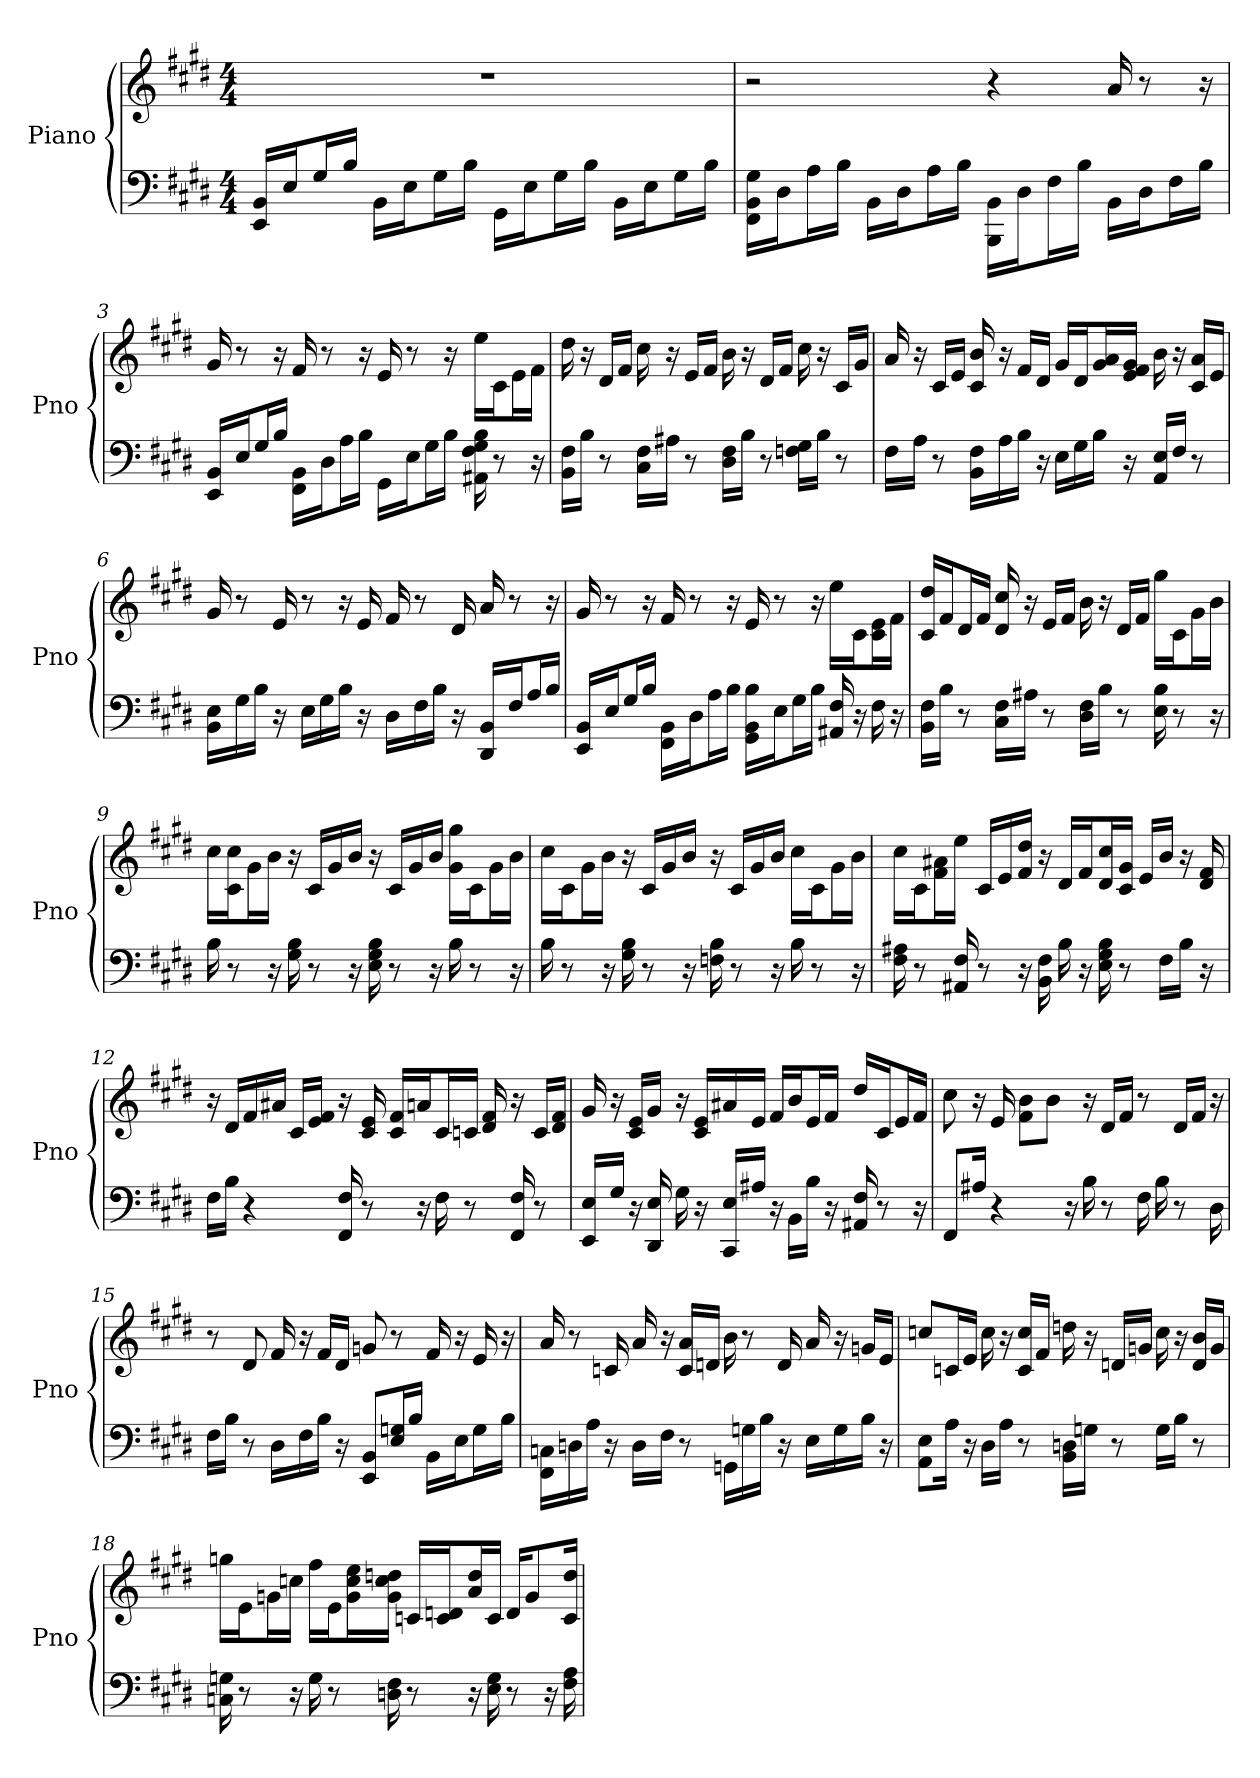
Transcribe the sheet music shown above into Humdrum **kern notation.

**kern	**kern
*part1	*part1
*staff2	*staff1
*I"Piano	*
*I'Pno	*
*clefF4	*clefG2
*k[f#c#g#d#]	*k[f#c#g#d#]
*E:	*E:
*M4/4	*M4/4
*MM70	*MM70
=1	=1
16EE/ 16BB/LL	1r
16E/J	.
16G#/L	.
16B/JJ	.
16BB\LL	.
16E\J	.
16G#\L	.
16B\JJ	.
16GG#\LL	.
16E\J	.
16G#\L	.
16B\JJ	.
16BB\LL	.
16E\J	.
16G#\L	.
16B\JJ	.
=2	=2
16BB\ 16FF#\ 16G#\LL	2r
16D#\J	.
16A\L	.
16B\JJ	.
16BB\LL	.
16D#\J	.
16A\L	.
16B\JJ	.
16BB\ 16BBB\LL	4r
16D#\J	.
16F#\L	.
16B\JJ	.
16BB\LL	16a
16D#\J	8r
16F#\L	.
16B\JJ	16r
=3	=3
16EE/ 16BB/LL	16g#
16E/J	8r
16G#/L	.
16B/JJ	16r
16BB\ 16FF#\LL	16f#
16D#\J	8r
16A\L	.
16B\JJ	16r
16GG#\LL	16e
16E\J	8r
16G#\L	.
16B\JJ	16r
16B 16G# 16AA# 16F#	16ee\LL
8r	16c#\J
.	16e\L
16r	16f#\JJ
=4	=4
16F#\ 16BB\LL	16dd#
16B\JJ	16r
8r	16d#/LL
.	16f#/JJ
16F#\ 16C#\LL	16cc#
16A#\JJ	16r
8r	16e/LL
.	16f#/JJ
16D#\ 16F#\LL	16b
16B\JJ	16r
8r	16d#/LL
.	16f#/JJ
16G#\ 16F\LL	16cc#
16B\JJ	16r
8r	16c#/LL
.	16g#/JJ
=5	=5
16F#\LL	16a
16A\JJ	16r
8r	16c#/LL
.	16e/JJ
16BB\ 16F#\LL	16b 16c#
16A\	16r
16B\JJ	16f#/LL
16r	16d#/JJ
16E\LL	16g#/LL
16G#\	16d#/J
16B\JJ	16a/ 16g#/L
16r	16f#/ 16e/ 16g#/JJ
16AA/ 16E/LL	16b
16F#/JJ	16r
8r	16a/ 16c#/LL
.	16e/JJ
=6	=6
16E\ 16BB\LL	16g#
16G#\	8r
16B\JJ	.
16r	16e
16E\LL	8r
16G#\	.
16B\JJ	16r
16r	16e
16D#\LL	16f#
16F#\	8r
16B\JJ	.
16r	16d#
16DD#/ 16BB/LL	16a
16F#/J	8r
16A/L	.
16B/JJ	16r
=7	=7
16EE/ 16BB/LL	16g#
16E/J	8r
16G#/L	.
16B/JJ	16r
16FF#\ 16BB\LL	16f#
16D#\J	8r
16A\L	.
16B\JJ	16r
16B\ 16GG#\ 16BB\LL	16e
16E\J	8r
16G#\L	.
16B\JJ	16r
16AA# 16F#	16ee\LL
16r	16c#\J
16F#	16e\ 16c#\L
16r	16f#\JJ
=8	=8
16BB\ 16F#\LL	16dd#/ 16c#/LL
16B\JJ	16f#/J
8r	16d#/L
.	16f#/JJ
16F#\ 16C#\LL	16cc# 16d#
16A#\JJ	16r
8r	16e/LL
.	16f#/JJ
16F#\ 16D#\LL	16b
16B\JJ	16r
8r	16d#/LL
.	16f#/JJ
16E 16B	16gg#\LL
8r	16c#\J
.	16g#\L
16r	16b\JJ
=9	=9
16B	16cc#\LL
8r	16cc#\ 16c#\J
.	16g#\L
16r	16b\JJ
16G# 16B	16r
8r	16c#/LL
.	16g#/
16r	16b/JJ
16E 16G# 16B	16r
8r	16c#/LL
.	16g#/
16r	16b/JJ
16B	16gg#\ 16g#\LL
8r	16c#\J
.	16g#\L
16r	16b\JJ
=10	=10
16B	16cc#\LL
8r	16c#\J
.	16g#\L
16r	16b\JJ
16G# 16B	16r
8r	16c#/LL
.	16g#/
16r	16b/JJ
16F 16B	16r
8r	16c#/LL
.	16g#/
16r	16b/JJ
16B	16cc#\LL
8r	16c#\J
.	16g#\L
16r	16b\JJ
=11	=11
16F# 16A#	16cc#\LL
8r	16c#\J
.	16f#\ 16a#\L
16AA# 16F#	16ee\JJ
8r	16c#/LL
.	16e/
16r	16dd#/ 16f#/JJ
16F# 16BB	16r
16B	16d#/LL
16r	16f#/J
16B 16E 16G#	16cc#/ 16d#/L
8r	16g#/ 16c#/JJ
.	16e/LL
16F#\LL	16b/JJ
16B\JJ	16r
16r	16d# 16f#
=12	=12
16F#\LL	16r
16B\JJ	16d#/LL
4r	16f#/
.	16a#/JJ
.	16c#/LL
.	16e/ 16f#/JJ
16FF# 16F#	16r
8r	16c# 16e
.	16c#/ 16f#/LL
16r	16a/J
16F#	16c#/L
8r	16c/JJ
.	16d# 16f#
16FF# 16F#	16r
8r	16c/LL
.	16d#/ 16f#/JJ
=13	=13
16EE/ 16E/LL	16g#
16G#/JJ	16r
16r	16c#/ 16e/LL
16E 16DD#	16g#/JJ
16G#	16r
16r	16c#/ 16e/LL
16CC#/ 16E/LL	16a#/
16A#/JJ	16e/JJ
16r	16f#/LL
16BB\LL	16b/J
16B\JJ	16e/L
16r	16f#/JJ
16F# 16AA#	16dd#/LL
8r	16c#/J
.	16e/L
16r	16f#/JJ
=14	=14
8FF#/L	8cc#
16A#/Jk	16r
4r	16e
.	8b\ 8f#\L
.	8b\J
16r	.
16B	16r
8r	16d#/LL
.	16f#/JJ
16F#	8r
16B	.
8r	16d#/LL
.	16f#/JJ
16D#	16r
=15	=15
16F#\LL	8r
16B\JJ	.
8r	8d#
16D#\LL	16f#
16F#\	16r
16B\JJ	16f#/LL
16r	16d#/JJ
8EE/ 8BB/L	8g
16E/ 16G/L	8r
16B/JJ	.
16BB\LL	16f#
16E\J	16r
16G\L	16e
16B\JJ	16r
=16	=16
16C\ 16FF#\LL	16a
16D\	8r
16A\JJ	.
16r	16c
16D\LL	16a
16F#\JJ	16r
8r	16c/ 16a/LL
.	16d/JJ
16GG\LL	16b
16G\	8r
16B\JJ	.
16r	16d
16E\LL	16a
16G\	16r
16B\JJ	16g/LL
16r	16e/JJ
=17	=17
8E\ 8AA\L	8cc/L
16A\Jk	16c/L
16r	16e/JJ
16D#\LL	16cc
16A\JJ	16r
8r	16cc/ 16c/LL
.	16f#/JJ
16D\ 16BB\LL	16dd
16G\JJ	16r
8r	16d/LL
.	16g/JJ
16G\LL	16cc
16B\JJ	16r
8r	16b/ 16d/LL
.	16g/JJ
=18	=18
16C 16G	16gg\LL
8r	16e\J
.	16g\L
16r	16cc\JJ
16G	16ff#\LL
8r	16e\J
.	16ee\ 16g\ 16cc\L
16D 16F#	16g\ 16cc\ 16dd\JJ
8r	16c/LL
.	16d/ 16c/J
16r	16a/ 16dd/L
16E 16G	16c/JJ
8r	16d/KL
.	8g/
16r	.
16F# 16A	16dd/ 16c/Jk
=	=
*-	*-
